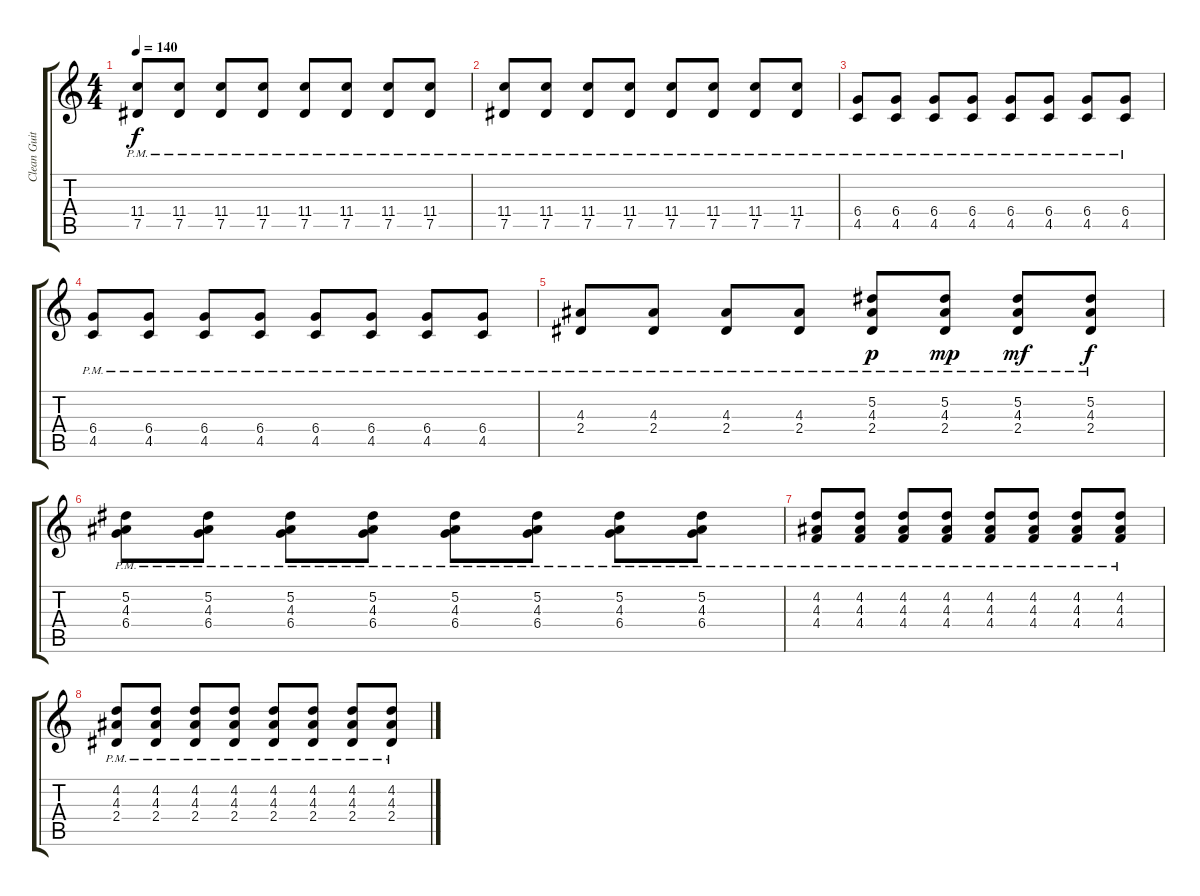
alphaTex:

\track ("Clean Guitar L" "Clean Guit") {instrument electricguitarjazz}
\staff {score tabs}
\tuning (Eb4 Bb3 Gb3 Db3 Ab2 Db2) {hide}
\ts (4 4)
\tempo 140
\clef g2
\ks c
(11.4{pm} 7.5{pm}).8{dy f} (11.4{pm} 7.5{pm}).8 (11.4{pm} 7.5{pm}).8 (11.4{pm} 7.5{pm}).8 (11.4{pm} 7.5{pm}).8 (11.4{pm} 7.5{pm}).8 (11.4{pm} 7.5{pm}).8 (11.4{pm} 7.5{pm}).8 |
(11.4{pm} 7.5{pm}).8 (11.4{pm} 7.5{pm}).8 (11.4{pm} 7.5{pm}).8 (11.4{pm} 7.5{pm}).8 (11.4{pm} 7.5{pm}).8 (11.4{pm} 7.5{pm}).8 (11.4{pm} 7.5{pm}).8 (11.4{pm} 7.5{pm}).8 |
(6.4{pm} 4.5{pm}).8 (6.4{pm} 4.5{pm}).8 (6.4{pm} 4.5{pm}).8 (6.4{pm} 4.5{pm}).8 (6.4{pm} 4.5{pm}).8 (6.4{pm} 4.5{pm}).8 (6.4{pm} 4.5{pm}).8 (6.4{pm} 4.5{pm}).8 |
(6.4{pm} 4.5{pm}).8 (6.4{pm} 4.5{pm}).8 (6.4{pm} 4.5{pm}).8 (6.4{pm} 4.5{pm}).8 (6.4{pm} 4.5{pm}).8 (6.4{pm} 4.5{pm}).8 (6.4{pm} 4.5{pm}).8 (6.4{pm} 4.5{pm}).8 |
(4.3{pm} 2.4{pm}).8 (4.3{pm} 2.4{pm}).8 (4.3{pm} 2.4{pm}).8 (4.3{pm} 2.4{pm}).8 (5.2 4.3{pm} 2.4{pm}).8{dy p} (5.2 4.3{pm} 2.4{pm}).8{dy mp} (5.2 4.3{pm} 2.4{pm}).8{dy mf} (5.2 4.3{pm} 2.4{pm}).8{dy f} |
(5.2{pm} 4.3{pm} 6.4{pm}).8 (5.2{pm} 4.3{pm} 6.4{pm}).8 (5.2{pm} 4.3{pm} 6.4{pm}).8 (5.2{pm} 4.3{pm} 6.4{pm}).8 (5.2{pm} 4.3{pm} 6.4{pm}).8 (5.2{pm} 4.3{pm} 6.4{pm}).8 (5.2{pm} 4.3{pm} 6.4{pm}).8 (5.2{pm} 4.3{pm} 6.4{pm}).8 |
(4.2{pm} 4.3{pm} 4.4{pm}).8 (4.2{pm} 4.3{pm} 4.4{pm}).8 (4.2{pm} 4.3{pm} 4.4{pm}).8 (4.2{pm} 4.3{pm} 4.4{pm}).8 (4.2{pm} 4.3{pm} 4.4{pm}).8 (4.2{pm} 4.3{pm} 4.4{pm}).8 (4.2{pm} 4.3{pm} 4.4{pm}).8 (4.2{pm} 4.3{pm} 4.4{pm}).8 |
(4.2{pm} 4.3 2.4{pm}).8 (4.2{pm} 4.3{pm} 2.4{pm}).8 (4.2{pm} 4.3{pm} 2.4{pm}).8 (4.2{pm} 4.3{pm} 2.4{pm}).8 (4.2{pm} 4.3{pm} 2.4{pm}).8 (4.2{pm} 4.3{pm} 2.4{pm}).8 (4.2{pm} 4.3{pm} 2.4{pm}).8 (4.2{pm} 4.3{pm} 2.4{pm}).8
